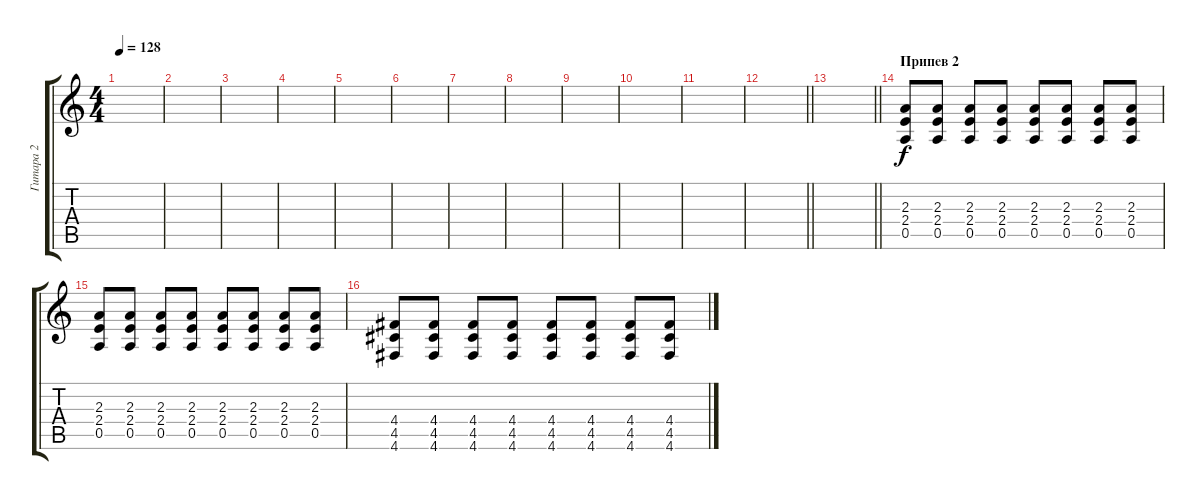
\track ("Гитара 2" "Гитара 2") {instrument distortionguitar}
\staff {score tabs}
\tuning (E4 B3 G3 D3 A2 D2) {hide}
\ts (4 4)
\tempo 128
\clef g2
\ks c
|
|
|
|
|
|
|
|
|
|
|
\barLineRight lightlight
|
\barLineRight lightlight
|
\section ("" "Припев 2")
(2.3 2.4 0.5).8 (2.3 2.4 0.5).8 (2.3 2.4 0.5).8 (2.3 2.4 0.5).8 (2.3 2.4 0.5).8 (2.3 2.4 0.5).8 (2.3 2.4 0.5).8 (2.3 2.4 0.5).8 |
(2.3 2.4 0.5).8 (2.3 2.4 0.5).8 (2.3 2.4 0.5).8 (2.3 2.4 0.5).8 (2.3 2.4 0.5).8 (2.3 2.4 0.5).8 (2.3 2.4 0.5).8 (2.3 2.4 0.5).8 |
(4.4 4.5 4.6).8 (4.4 4.5 4.6).8 (4.4 4.5 4.6).8 (4.4 4.5 4.6).8 (4.4 4.5 4.6).8 (4.4 4.5 4.6).8 (4.4 4.5 4.6).8 (4.4 4.5 4.6).8
